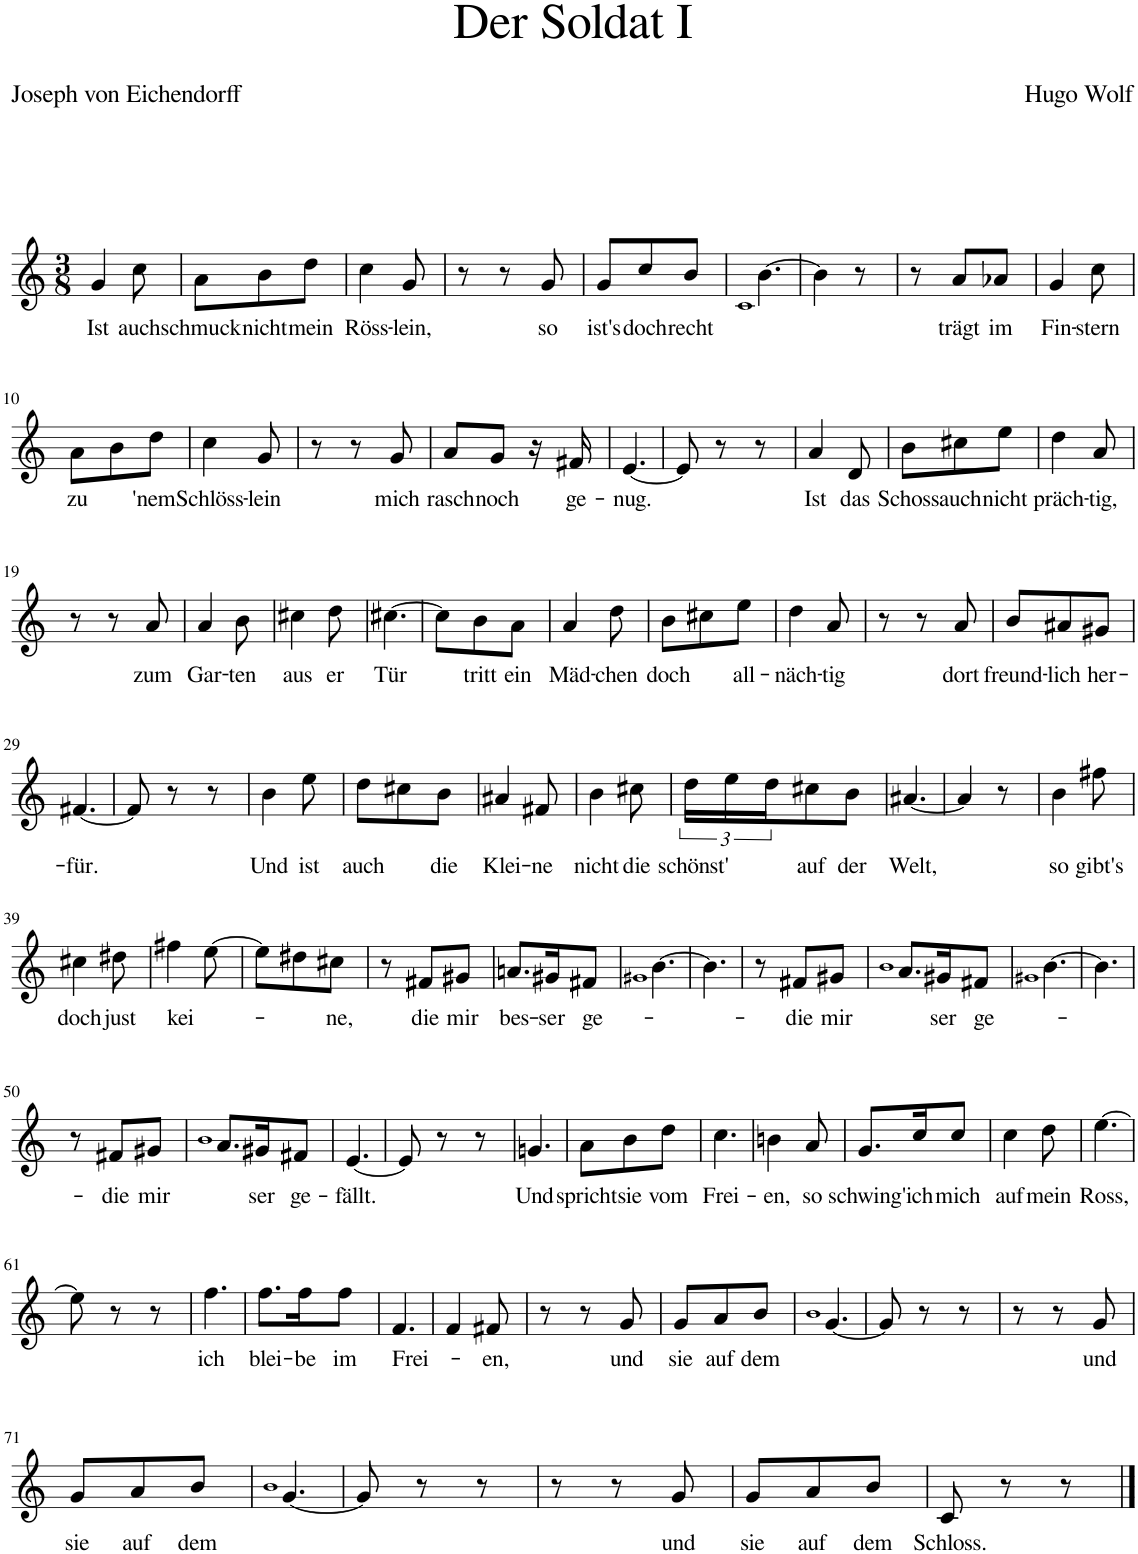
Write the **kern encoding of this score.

**kern	**text
*part1	*part1
*staff1	*staff1
*I"Piano	*
*I'Pno	*
*clefG2	*
*k[]	*
*M3/8	*
=1	=1
!	!LO:LY:b
4g/	Ist
!	!LO:LY:b
8cc\	auch
=2	=2
!	!LO:LY:b
8a\L	schmuck
!	!LO:LY:b
8b\	nicht
!	!LO:LY:b
8dd\J	mein
=3	=3
!	!LO:LY:b
4cc\	Röss-
!	!LO:LY:b
8g/	-lein,
=4	=4
8r	.
8r	.
!	!LO:LY:b
8g/	so
=5	=5
!	!LO:LY:b
8g/L	ist's
!	!LO:LY:b
8cc/	doch
!	!LO:LY:b
8b/J	recht
=6	=6
1qc	.
[4.b\	.
=7	=7
4b\]	.
8r	.
=8	=8
8r	.
!	!LO:LY:b
8a/L	trägt
!	!LO:LY:b
8a-X/J	im
=9	=9
!	!LO:LY:b
4g/	Fin-
!	!LO:LY:b
8cc\	-stern
!!LO:LB:g=z
=10	=10
!	!LO:LY:b
8a\L	zu
8b\	.
!	!LO:LY:b
8dd\J	'nem
=11	=11
!	!LO:LY:b
4cc\	Schlöss-
!	!LO:LY:b
8g/	-lein
=12	=12
8r	.
8r	.
!	!LO:LY:b
8g/	mich
=13	=13
!	!LO:LY:b
8a/L	rasch
!	!LO:LY:b
8g/J	noch
16r	.
!	!LO:LY:b
16f#X/	ge-
=14	=14
!	!LO:LY:b
[4.e/	-nug.
=15	=15
8e/]	.
8r	.
8r	.
=16	=16
!	!LO:LY:b
4a/	Ist
!	!LO:LY:b
8d/	das
=17	=17
!	!LO:LY:b
8b\L	Schoss
!	!LO:LY:b
8cc#X\	auch
!	!LO:LY:b
8ee\J	nicht
=18	=18
!	!LO:LY:b
4dd\	präch-
!	!LO:LY:b
8a/	-tig,
!!LO:LB:g=z
=19	=19
8r	.
8r	.
!	!LO:LY:b
8a/	zum
=20	=20
!	!LO:LY:b
4a/	Gar-
!	!LO:LY:b
8b\	-ten
=21	=21
!	!LO:LY:b
4cc#X\	aus
!	!LO:LY:b
8dd\	er
=22	=22
!	!LO:LY:b
[4.cc#X\	Tür
=23	=23
8cc#\L]	.
!	!LO:LY:b
8b\	tritt
!	!LO:LY:b
8a\J	ein
=24	=24
!	!LO:LY:b
4a/	Mäd-
!	!LO:LY:b
8dd\	-chen
=25	=25
!	!LO:LY:b
8b\L	doch
8cc#X\	.
!	!LO:LY:b
8ee\J	all-
=26	=26
!	!LO:LY:b
4dd\	-näch-
!	!LO:LY:b
8a/	-tig
=27	=27
8r	.
8r	.
!	!LO:LY:b
8a/	dort
=28	=28
!	!LO:LY:b
8b/L	freund-
!	!LO:LY:b
8a#X/	-lich
!	!LO:LY:b
8g#X/J	her-
!!LO:LB:g=z
=29	=29
!	!LO:LY:b
[4.f#X/	-für.
=30	=30
8f#/]	.
8r	.
8r	.
=31	=31
!	!LO:LY:b
4b\	Und
!	!LO:LY:b
8ee\	ist
=32	=32
!	!LO:LY:b
8dd\L	auch
8cc#X\	.
!	!LO:LY:b
8b\J	die
=33	=33
!	!LO:LY:b
4a#X/	Klei-
!	!LO:LY:b
8f#X/	-ne
=34	=34
!	!LO:LY:b
4b\	nicht
!	!LO:LY:b
8cc#X\	die
=35	=35
!	!LO:LY:b
24dd\LL	schönst'
24ee\	.
24dd\J	.
!	!LO:LY:b
8cc#X\	auf
!	!LO:LY:b
8b\J	der
=36	=36
!	!LO:LY:b
[4.a#X/	Welt,
=37	=37
4a#/]	.
8r	.
=38	=38
!	!LO:LY:b
4b\	so
!	!LO:LY:b
8ff#X\	gibt's
!!LO:LB:g=z
=39	=39
!	!LO:LY:b
4cc#X\	doch
!	!LO:LY:b
8dd#X\	just
=40	=40
!	!LO:LY:b
4ff#X\	kei-
[8ee\	.
=41	=41
8ee\L]	.
8dd#X\	.
!	!LO:LY:b
8cc#X\J	-ne,
=42	=42
8r	.
!	!LO:LY:b
8f#X/L	die
!	!LO:LY:b
8g#X/J	mir
=43	=43
!	!LO:LY:b
8.an/L	bes-
!	!LO:LY:b
16g#X/K	-ser
!	!LO:LY:b
8f#X/J	ge-
=44	=44
1qg#X	.
[4.b\	.
=45	=45
4.b\]	.
=46	=46
8r	.
!	!LO:LY:b
8f#X/L	die
!	!LO:LY:b
8g#X/J	mir
=47	=47
1qb	.
8.a/L	.
!	!LO:LY:b
16g#X/K	-ser
!	!LO:LY:b
8f#X/J	ge-
=48	=48
1qg#X	.
[4.b\	.
=49	=49
4.b\]	.
!!LO:LB:g=z
=50	=50
8r	.
!	!LO:LY:b
8f#X/L	die
!	!LO:LY:b
8g#X/J	mir
=51	=51
1qb	.
8.a/L	.
!	!LO:LY:b
16g#X/K	-ser
!	!LO:LY:b
8f#X/J	ge-
=52	=52
!	!LO:LY:b
[4.e/	-fällt.
=53	=53
8e/]	.
8r	.
8r	.
=54	=54
!	!LO:LY:b
4.gn/	Und
=55	=55
!	!LO:LY:b
8a\L	spricht
!	!LO:LY:b
8b\	sie
!	!LO:LY:b
8dd\J	vom
=56	=56
!	!LO:LY:b
4.cc\	Frei-
=57	=57
!	!LO:LY:b
4bn\	-en,
!	!LO:LY:b
8a/	so
=58	=58
!	!LO:LY:b
8.g/L	schwing'
!	!LO:LY:b
16cc/K	ich
!	!LO:LY:b
8cc/J	mich
=59	=59
!	!LO:LY:b
4cc\	auf
!	!LO:LY:b
8dd\	mein
=60	=60
!	!LO:LY:b
[4.ee\	Ross,
!!LO:LB:g=z
=61	=61
8ee\]	.
8r	.
8r	.
=62	=62
!	!LO:LY:b
4.ff\	ich
=63	=63
!	!LO:LY:b
8.ff\L	blei-
!	!LO:LY:b
16ff\K	-be
!	!LO:LY:b
8ff\J	im
=64	=64
!	!LO:LY:b
4.f/	Frei-
=65	=65
4f/	.
!	!LO:LY:b
8f#X/	-en,
=66	=66
8r	.
8r	.
!	!LO:LY:b
8g/	und
=67	=67
!	!LO:LY:b
8g/L	sie
!	!LO:LY:b
8a/	auf
!	!LO:LY:b
8b/J	dem
=68	=68
1qb	.
[4.g/	.
=69	=69
8g/]	.
8r	.
8r	.
=70	=70
8r	.
8r	.
!	!LO:LY:b
8g/	und
!!LO:LB:g=z
=71	=71
!	!LO:LY:b
8g/L	sie
!	!LO:LY:b
8a/	auf
!	!LO:LY:b
8b/J	dem
=72	=72
1qb	.
[4.g/	.
=73	=73
8g/]	.
8r	.
8r	.
=74	=74
8r	.
8r	.
!	!LO:LY:b
8g/	und
=75	=75
!	!LO:LY:b
8g/L	sie
!	!LO:LY:b
8a/	auf
!	!LO:LY:b
8b/J	dem
=76	=76
!	!LO:LY:b
8c/	Schloss.
8r	.
8r	.
==	==
*-	*-
